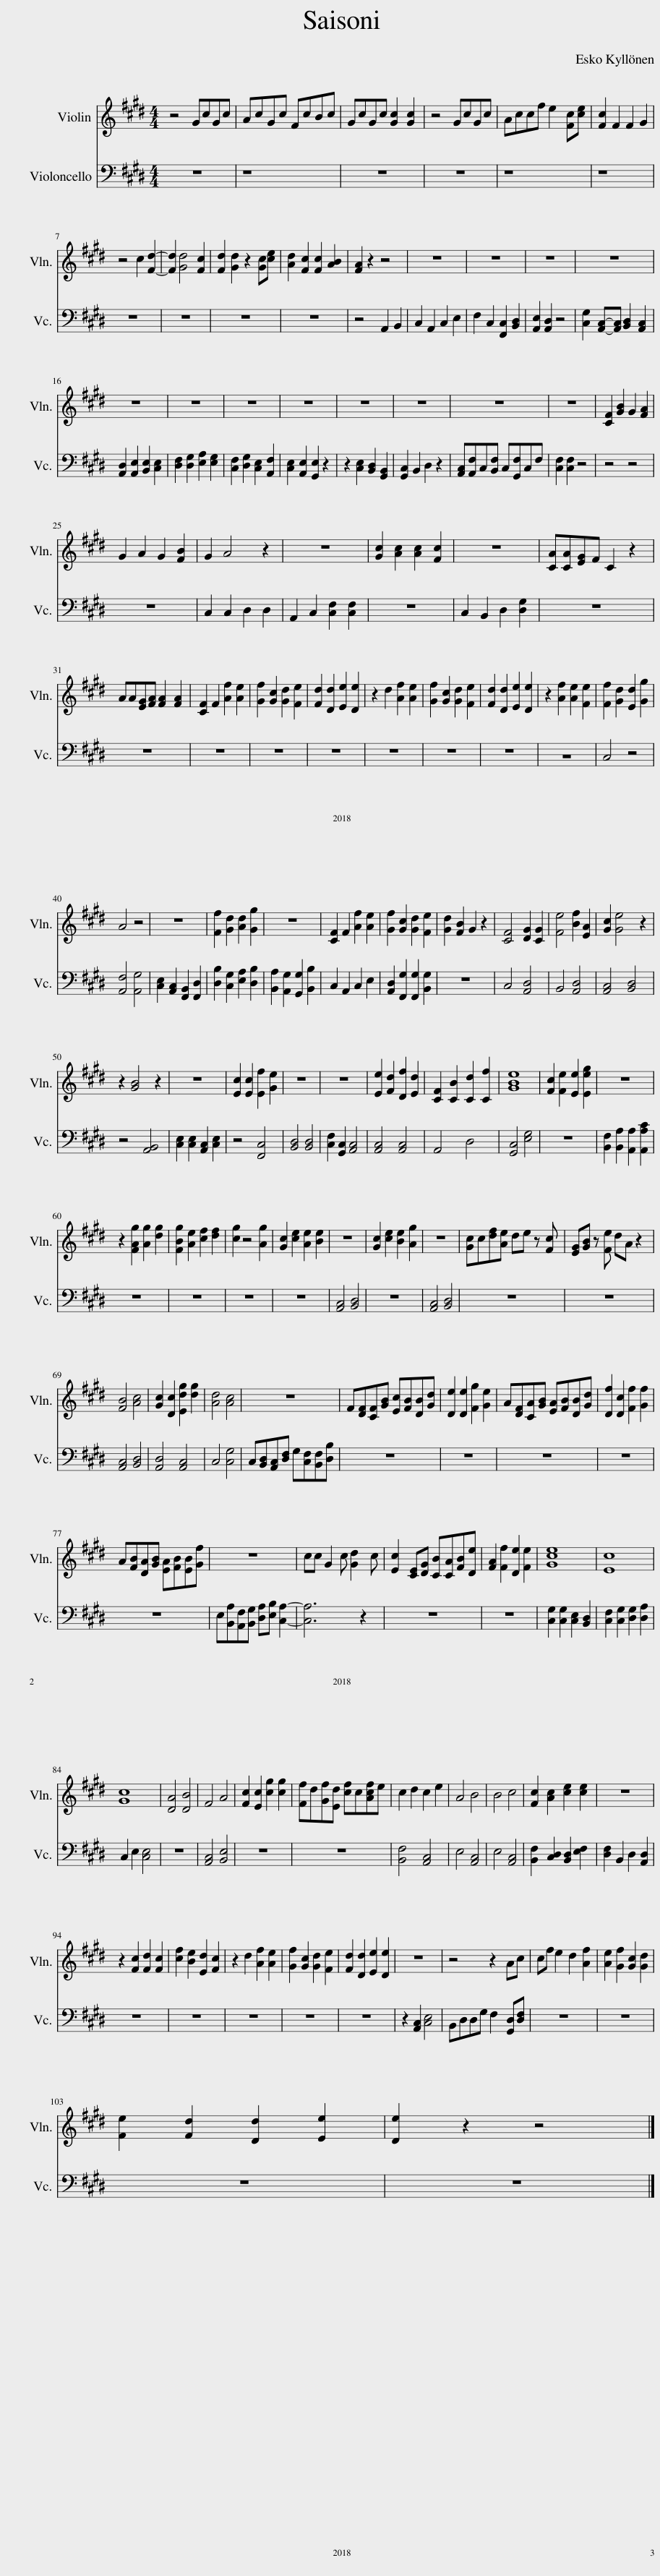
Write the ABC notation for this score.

X:1
%%score 1 2
L:1/8
M:4/4
I:linebreak $
K:E
V:1 treble
V:2 bass
V:1
 z4 GcGc | AcGc FcBc | GcGc [Gc]2 [Gc]2 | z4 GcGc | Accf e2 [Fc][ce] | %5
 [Fc]2 F2 F2 G2 |$ z4 c2 [Fd]2- | [Fd]2 [Gd]4 [Fc]2 | [Fd]2 [Gd]2 z2 [Gc][ce] | [Ad]2 [Fc]2 [Fc]2 [AB]2 | %10
 [FA]2 z2 z4 | z8 | z8 | z8 | z8 |$ %15
 z8 | z8 | z8 | z8 | z8 | %20
 z8 | z8 | z8 | [CF]2 [GB]2 G2 [FA]2 |$ G2 A2 G2 [FB]2 | %25
 G2 A4 z2 | z8 | [Gc]2 [Ac]2 [Ac]2 [Fc]2 | z8 | [CA][CA][EG]F C2 z2 |$ %30
 AA[EG][FA] [FA]2 [FA]2 | [CF]2 F2 [Af]2 [Ae]2 | [Gf]2 [Gc]2 [Gd]2 [Fe]2 | [Fd]2 [Dd]2 [Ee]2 [De]2 | z2 d2 [Af]2 [Ae]2 | %35
 [Gf]2 [Gc]2 [Gd]2 [Fe]2 | [Fd]2 [Dd]2 [Ee]2 [De]2 | z2 [Af]2 [Ae]2 [Fe]2 | [Ff]2 [Gd]2 [Ed]2 [Gg]2 |$ A4 z4 | %40
 z8 | [Ff]2 [Gd]2 [Ad]2 [Gg]2 | z8 | [CF]2 F2 [Af]2 [Ae]2 | [Gf]2 [Gc]2 [Gd]2 [Fe]2 | %45
 [Gd]2 [FB]2 G2 z2 | [CF]4 [DG]2 [CG]2 | [Fe]4 [Bf]2 [EA]2 | [Gc]2 [Ge]4 z2 |$ z2 [GB]4 z2 | %50
 z8 | [Ec]2 [Ec]2 [Ef]2 [Ge]2 | z8 | z8 | [Ee]2 [Fd]2 [Df]2 [Ed]2 | %55
 [CF]2 [CB]2 [Cd]2 [Cf]2 | [GBe]8 | [Fc]2 [Fe]2 [Ee]2 [Eeg]2 | z8 |$ z2 [FAg]2 [Ag]2 [dg]2 | %60
 [FBg]2 [Ae]2 [cf]2 [df]2 | [cg]2 z4 [Ag]2 | [Gc]2 [ce]2 [Ae]2 [Be]2 | z8 | [Gc]2 [ce]2 [Be]2 [Ag]2 | %65
 z8 | [Gc]c[df][Ae] de z [Fc] | [EG][GB] z [Fe] dA z2 |$ [FB]4 [Ac]4 | [Gc]2 [Dc]2 [Edg]2 [dg]2 | %70
 [Ad]4 [Ac]4 | z8 | F[DF][CF][GB] [Ec][FB][DB][Gd] | [De]2 [De]2 [Fg]2 [Ge]2 | A[DF][CA][GB] [EA][FB][DB][Gd] | %75
 [Df]2 [Dc]2 [Ff]2 [Gf]2 |$ A[FB][DA][GB] [EA][FB][EB][Gf] | z8 | cc G2 c [Gd]2 c | [Ec]2 [CE][DG] [CB][CA][FB][De] | %80
 [FA]2 [Ff]2 [De]2 [Fe]2 | [Gce]8 | [Ec]8 |$ [Gc]8 | [DA]4 [DB]4 | %85
 F4 A4 | [Fc]2 [Ec]2 [cg]2 [cg]2 | [Ff]d[Gf][Ed] [cf]c[Acf]e | c2 d2 c2 e2 | A4 B4 | %90
 B4 c4 | [Fc]2 [Ac]2 [ce]2 [ce]2 | z8 |$ z2 [Fc]2 [Fd]2 [Fc]2 | [cf]2 [Be]2 [Ed]2 [Fc]2 | %95
 z2 d2 [Af]2 [Ae]2 | [Gf]2 [Gc]2 [Gd]2 [Fe]2 | [Fd]2 [Dd]2 [Ee]2 [De]2 | z8 | z4 z2 Ac | %100
 cf e2 d2 [Af]2 | [Ae]2 [Gf]2 [Gc]2 [Gd]2 |$ [Fe]2 [Fd]2 [Dd]2 [Ee]2 | [De]2 z2 z4 |] %104
V:2
 z8 | z8 | z8 | z8 | z8 | %5
 z8 |$ z8 | z8 | z8 | z8 | %10
 z4 A,,2 B,,2 | C,2 A,,2 C,2 E,2 | F,2 C,2 [F,,C,]2 [B,,D,]2 | [A,,E,]2 [A,,D,]2 z4 | [C,G,]2 [A,,C,]-[A,,C,] [B,,D,]2 [A,,C,]2 |$ %15
 [A,,D,]2 [A,,E,]2 [B,,E,]2 [C,E,]2 | [D,F,]2 [D,G,]2 [E,A,]2 [E,G,]2 | [C,F,]2 [D,G,]2 [C,E,]2 [A,,F,]2 | [C,E,]2 [A,,E,]2 [G,,E,]2 z2 | z2 [C,E,]2 [B,,D,]2 [G,,B,,]2 | %20
 [G,,C,]2 B,,2 D,2 z2 | [A,,C,][A,,F,]C,[B,,F,] C,[G,,F,]C,F, | [C,F,]2 [C,F,]2 z4 | z4 z4 |$ z8 | %25
 C,2 C,2 D,2 D,2 | A,,2 C,2 [C,F,]2 [C,F,]2 | z8 | C,2 B,,2 D,2 [D,G,]2 | z8 |$ %30
 z8 | z8 | z8 | z8 | z8 | %35
 z8 | z8 | z8 | C,4 z4 |$ [A,,F,]4 [A,,G,]4 | %40
 [C,E,]2 [A,,C,]2 [F,,B,,]2 [F,,D,]2 | [D,B,]2 [C,G,]2 [E,A,]2 [D,B,]2 | [B,,A,]2 [A,,G,]2 [G,,G,]2 [B,,B,]2 | C,2 A,,2 C,2 E,2 | [A,,D,]2 [F,,G,]2 [F,,G,]2 [B,,G,]2 | %45
 z8 | C,4 [A,,D,]4 | B,,4 [A,,D,]4 | [A,,C,]4 [B,,D,]4 |$ z4 [A,,B,,]4 | %50
 [C,E,]2 [C,E,]2 [A,,C,]2 [C,E,]2 | z4 [F,,C,]4 | [B,,D,]4 [B,,D,]4 | [C,F,]2 [G,,C,]2 [A,,C,]4 | [A,,C,]4 [A,,C,]4 | %55
 A,,4 D,4 | [G,,C,]4 [E,G,]4 | z8 | [B,,F,]2 [B,,A,]2 [A,,A,]2 [A,,A,C]2 |$ z8 | %60
 z8 | z8 | z8 | [A,,C,]4 [B,,D,]4 | z8 | %65
 [A,,C,]4 [B,,D,]4 | z8 | z8 |$ [A,,C,]4 [B,,D,]4 | [A,,D,]4 [A,,C,]4 | %70
 C,4 [C,G,]4 | C,[B,,D,][A,,C,][D,F,] G,[C,F,][B,,F,][D,B,] | z8 | z8 | z8 | %75
 z8 |$ z8 | E,[B,,A,][A,,F,][B,,G,] [D,A,][E,B,] [C,A,]2- | [C,A,]6 z2 | z8 | %80
 z8 | [C,G,]2 [C,G,]2 [C,E,]2 [B,,D,]2 | [C,F,]2 [C,G,]2 [D,G,]2 [D,A,]2 |$ C,2 E,2 [C,E,]4 | z8 | %85
 [A,,C,]4 [B,,E,]4 | z8 | z8 | [B,,F,]4 [A,,C,]4 | E,4 [A,,C,]4 | %90
 E,4 [A,,C,]4 | [B,,F,]2 [C,D,]2 [B,,D,]2 [E,F,]2 | [D,F,]2 B,,2 D,2 [A,,D,]2 |$ z8 | z8 | %95
 z8 | z8 | z8 | z2 [A,,C,]2 [C,E,]4 | B,,D,D,G, F,2 [G,,D,][D,F,] | %100
 z8 | z8 |$ z8 | z8 |] %104
